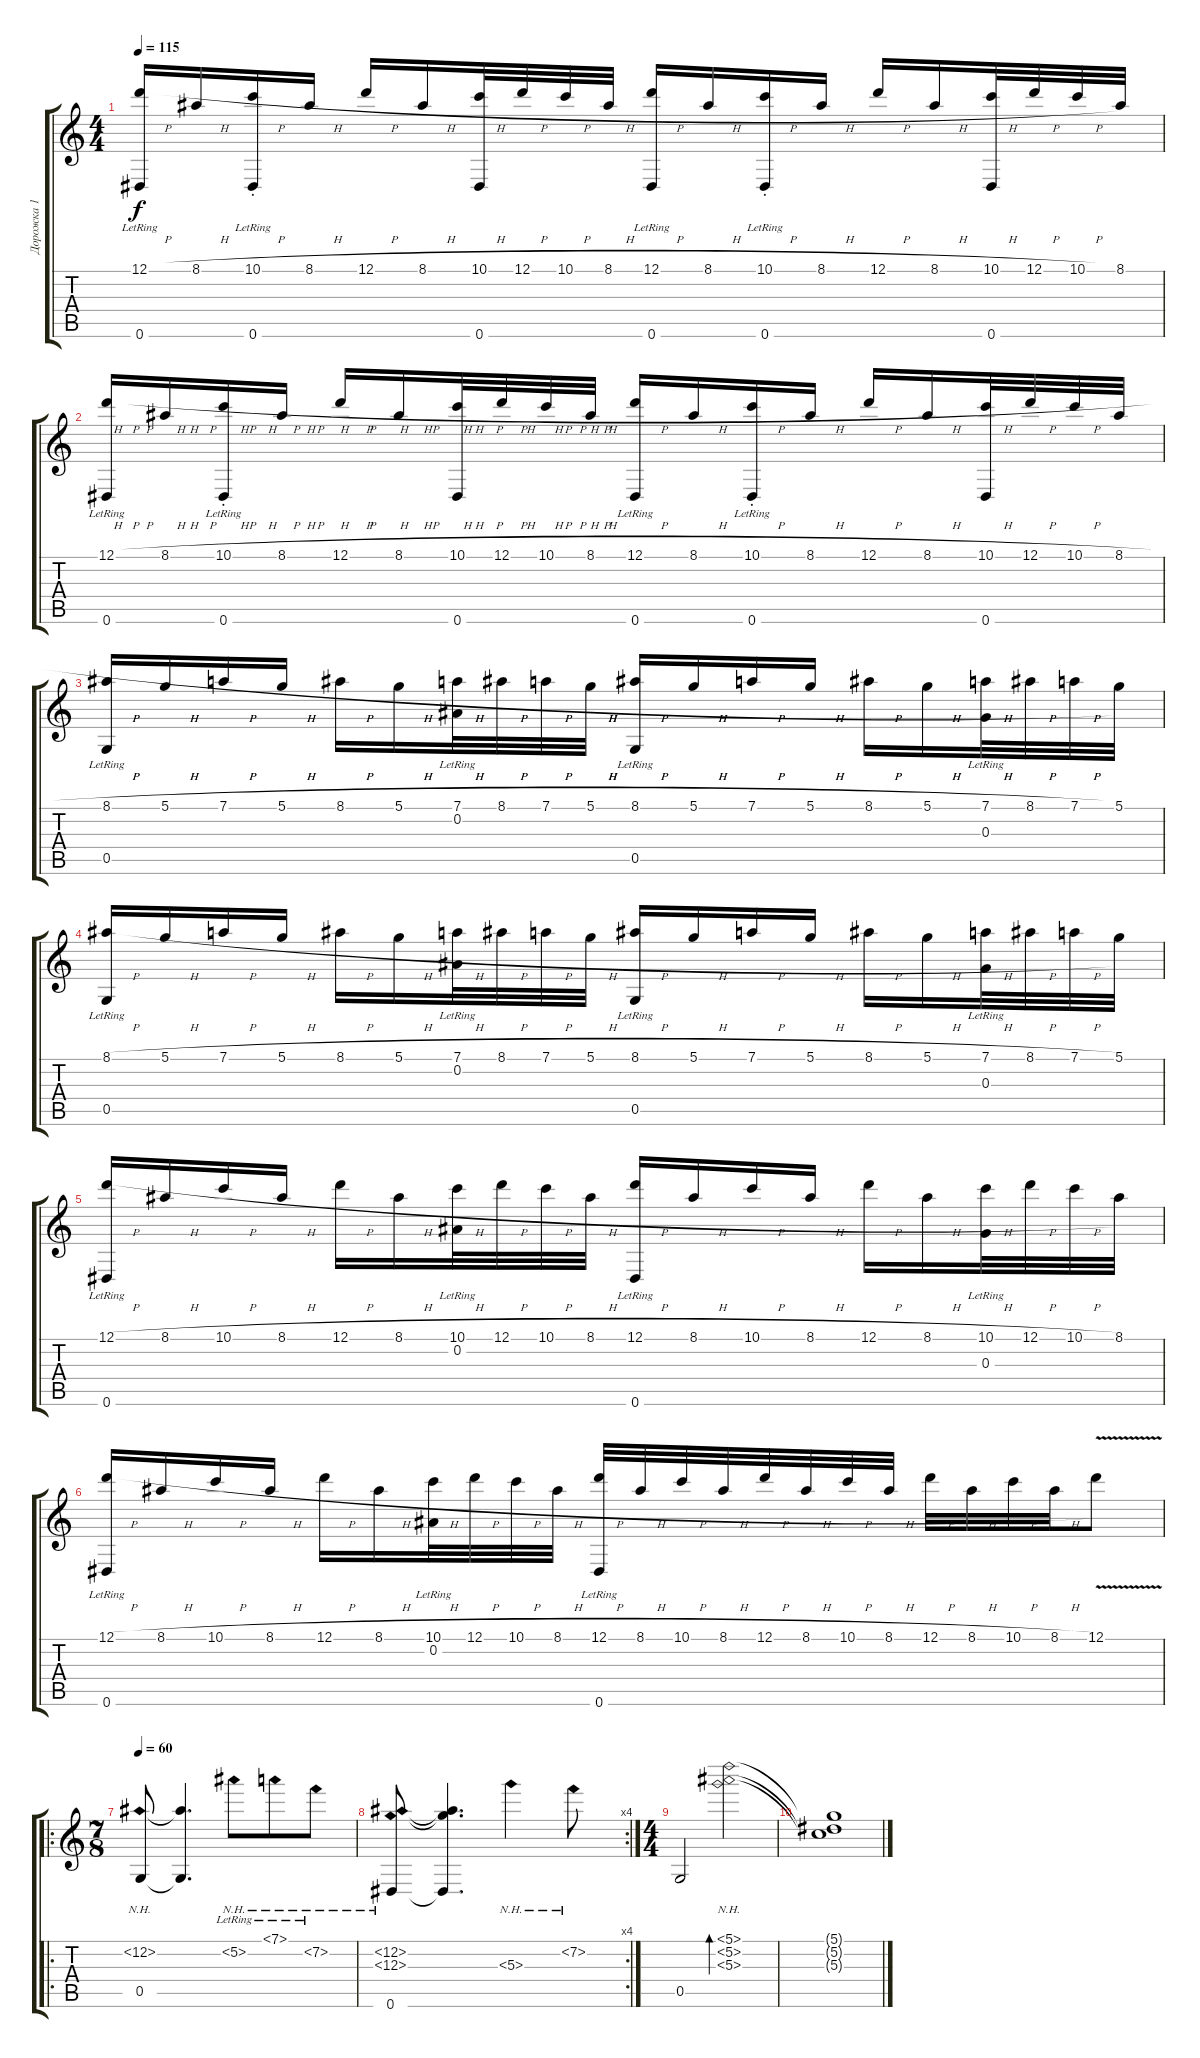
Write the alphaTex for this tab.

\track ("Дорожка 1" "Дорожка 1") {instrument acousticguitarsteel}
\staff {score tabs}
\tuning (D4 Bb3 G3 D3 G2 Eb2) {hide}
\ts (4 4)
\tempo 115
\clef g2
\ks c
(12.1{h} 0.6{lr}).16{dy f} 8.1{h}.16 (10.1{h} 0.6{st lr}).16 8.1{h}.16 12.1{h}.16 8.1{h}.16 (10.1{h} 0.6).32 12.1{h}.32 10.1{h}.32 8.1{h}.32 (12.1{h} 0.6{lr}).16 8.1{h}.16 (10.1{h} 0.6{st lr}).16 8.1{h}.16 12.1{h}.16 8.1{h}.16 (10.1{h} 0.6).32 12.1{h}.32 10.1{h}.32 8.1.32 |
(12.1{h} 0.6{lr}).16 8.1{h}.16 (10.1{h} 0.6{st lr}).16 8.1{h}.16 12.1{h}.16 8.1{h}.16 (10.1{h} 0.6).32 12.1{h}.32 10.1{h}.32 8.1{h}.32 (12.1{h} 0.6{lr}).16 8.1{h}.16 (10.1{h} 0.6{st lr}).16 8.1{h}.16 12.1{h}.16 8.1{h}.16 (10.1{h} 0.6).32 12.1{h}.32 10.1{h}.32 8.1{h}.32 |
(8.1{h} 0.5{lr}).16 5.1{h}.16 7.1{h}.16 5.1{h}.16 8.1{h}.16 5.1{h}.16 (7.1{h} 0.2{lr}).32 8.1{h}.32 7.1{h}.32 5.1{h}.32 (8.1{h} 0.5{lr}).16 5.1{h}.16 7.1{h}.16 5.1{h}.16 8.1{h}.16 5.1{h}.16 (7.1{h} 0.3{lr}).32 8.1{h}.32 7.1{h}.32 5.1.32 |
(8.1{h} 0.5{lr}).16 5.1{h}.16 7.1{h}.16 5.1{h}.16 8.1{h}.16 5.1{h}.16 (7.1{h} 0.2{lr}).32 8.1{h}.32 7.1{h}.32 5.1{h}.32 (8.1{h} 0.5{lr}).16 5.1{h}.16 7.1{h}.16 5.1{h}.16 8.1{h}.16 5.1{h}.16 (7.1{h} 0.3{lr}).32 8.1{h}.32 7.1{h}.32 5.1.32 |
(12.1{h} 0.6{lr}).16 8.1{h}.16 10.1{h}.16 8.1{h}.16 12.1{h}.16 8.1{h}.16 (10.1{h} 0.2{lr}).32 12.1{h}.32 10.1{h}.32 8.1{h}.32 (12.1{h} 0.6{lr}).16 8.1{h}.16 10.1{h}.16 8.1{h}.16 12.1{h}.16 8.1{h}.16 (10.1{h} 0.3{lr}).32 12.1{h}.32 10.1{h}.32 8.1.32 |
(12.1{h} 0.6{lr}).16 8.1{h}.16 10.1{h}.16 8.1{h}.16 12.1{h}.16 8.1{h}.16 (10.1{h} 0.2{lr}).32 12.1{h}.32 10.1{h}.32 8.1{h}.32 (12.1{h} 0.6{lr}).32 8.1{h}.32 10.1{h}.32 8.1{h}.32 12.1{h}.32 8.1{h}.32 10.1{h}.32 8.1{h}.32 12.1{h}.32 8.1{h}.32 10.1{h}.32 8.1{h}.32 12.1{v}.8 |
\ro
\ts (7 8)
\tempo 60
(12.2{nh} 0.5).8 (12.2{t} 0.5{t}).4{d} 5.2{nh lr}.8 7.1{nh lr}.8 7.2{nh lr}.8 |
\rc 4
(12.2{nh} 12.3{nh} 0.6).8 (12.2{t} 12.3{t} 0.6{t}).4{d} 5.3{nh}.4 7.2{nh}.8 |
\ts (4 4)
0.5.2 (5.1{nh} 5.2{nh} 5.3{nh}).2{bd 240} |
(5.1{t} 5.2{t} 5.3{t}).1
